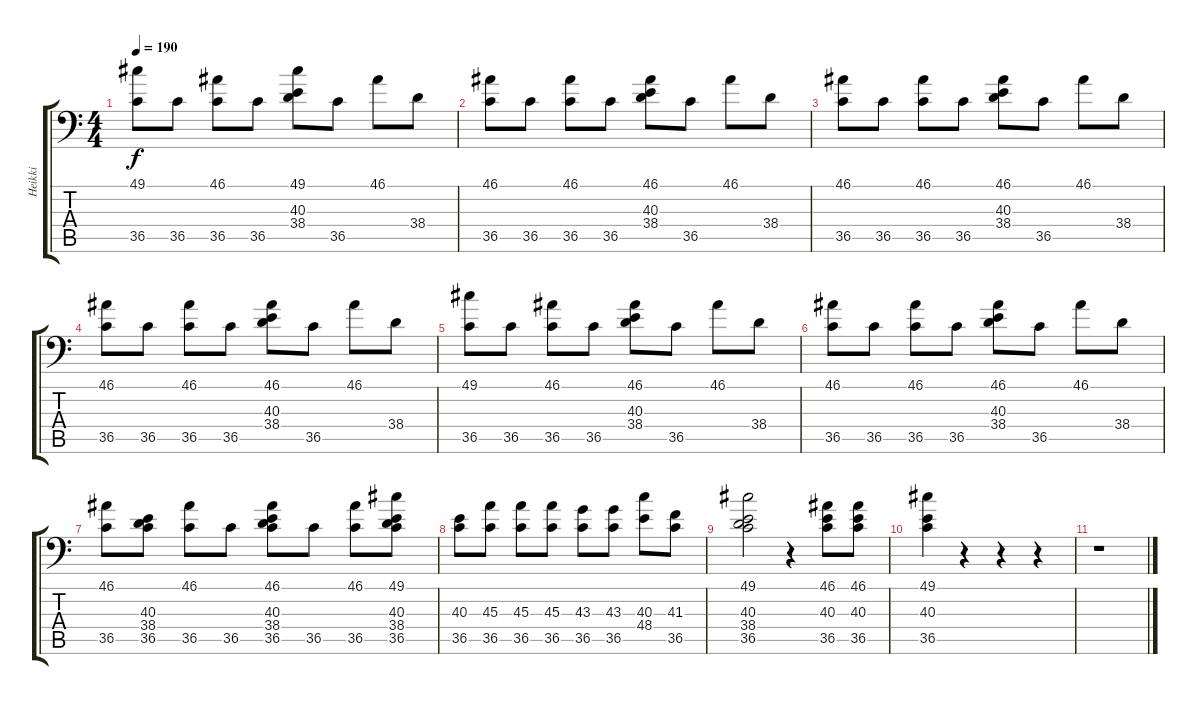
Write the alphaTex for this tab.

\track ("Heikki" "Heikki") {instrument acousticgrandpiano}
\staff {score tabs}
\tuning (C-1 C-1 C-1 C-1 C-1 C-1) {hide}
\ts (4 4)
\tempo 190
\clef f4
\ks c
(49.1 36.5).8{dy f} 36.5.8 (46.1 36.5).8 36.5.8 (49.1 40.3 38.4).8 36.5.8 46.1.8 38.4.8 |
(46.1 36.5).8 36.5.8 (46.1 36.5).8 36.5.8 (46.1 40.3 38.4).8 36.5.8 46.1.8 38.4.8 |
(46.1 36.5).8 36.5.8 (46.1 36.5).8 36.5.8 (46.1 40.3 38.4).8 36.5.8 46.1.8 38.4.8 |
(46.1 36.5).8 36.5.8 (46.1 36.5).8 36.5.8 (46.1 40.3 38.4).8 36.5.8 46.1.8 38.4.8 |
(49.1 36.5).8 36.5.8 (46.1 36.5).8 36.5.8 (46.1 40.3 38.4).8 36.5.8 46.1.8 38.4.8 |
(46.1 36.5).8 36.5.8 (46.1 36.5).8 36.5.8 (46.1 40.3 38.4).8 36.5.8 46.1.8 38.4.8 |
(46.1 36.5).8 (40.3 38.4 36.5).8 (46.1 36.5).8 36.5.8 (46.1 40.3 38.4 36.5).8 36.5.8 (46.1 36.5).8 (49.1 40.3 38.4 36.5).8 |
(40.3 36.5).8 (45.3 36.5).8 (45.3 36.5).8 (45.3 36.5).8 (43.3 36.5).8 (43.3 36.5).8 (40.3 48.4).8 (41.3 36.5).8 |
(49.1 40.3 38.4 36.5).2 r.4 (46.1 40.3 36.5).8 (46.1 40.3 36.5).8 |
(49.1 40.3 36.5).4 r.4 r.4 r.4 |
r.1
